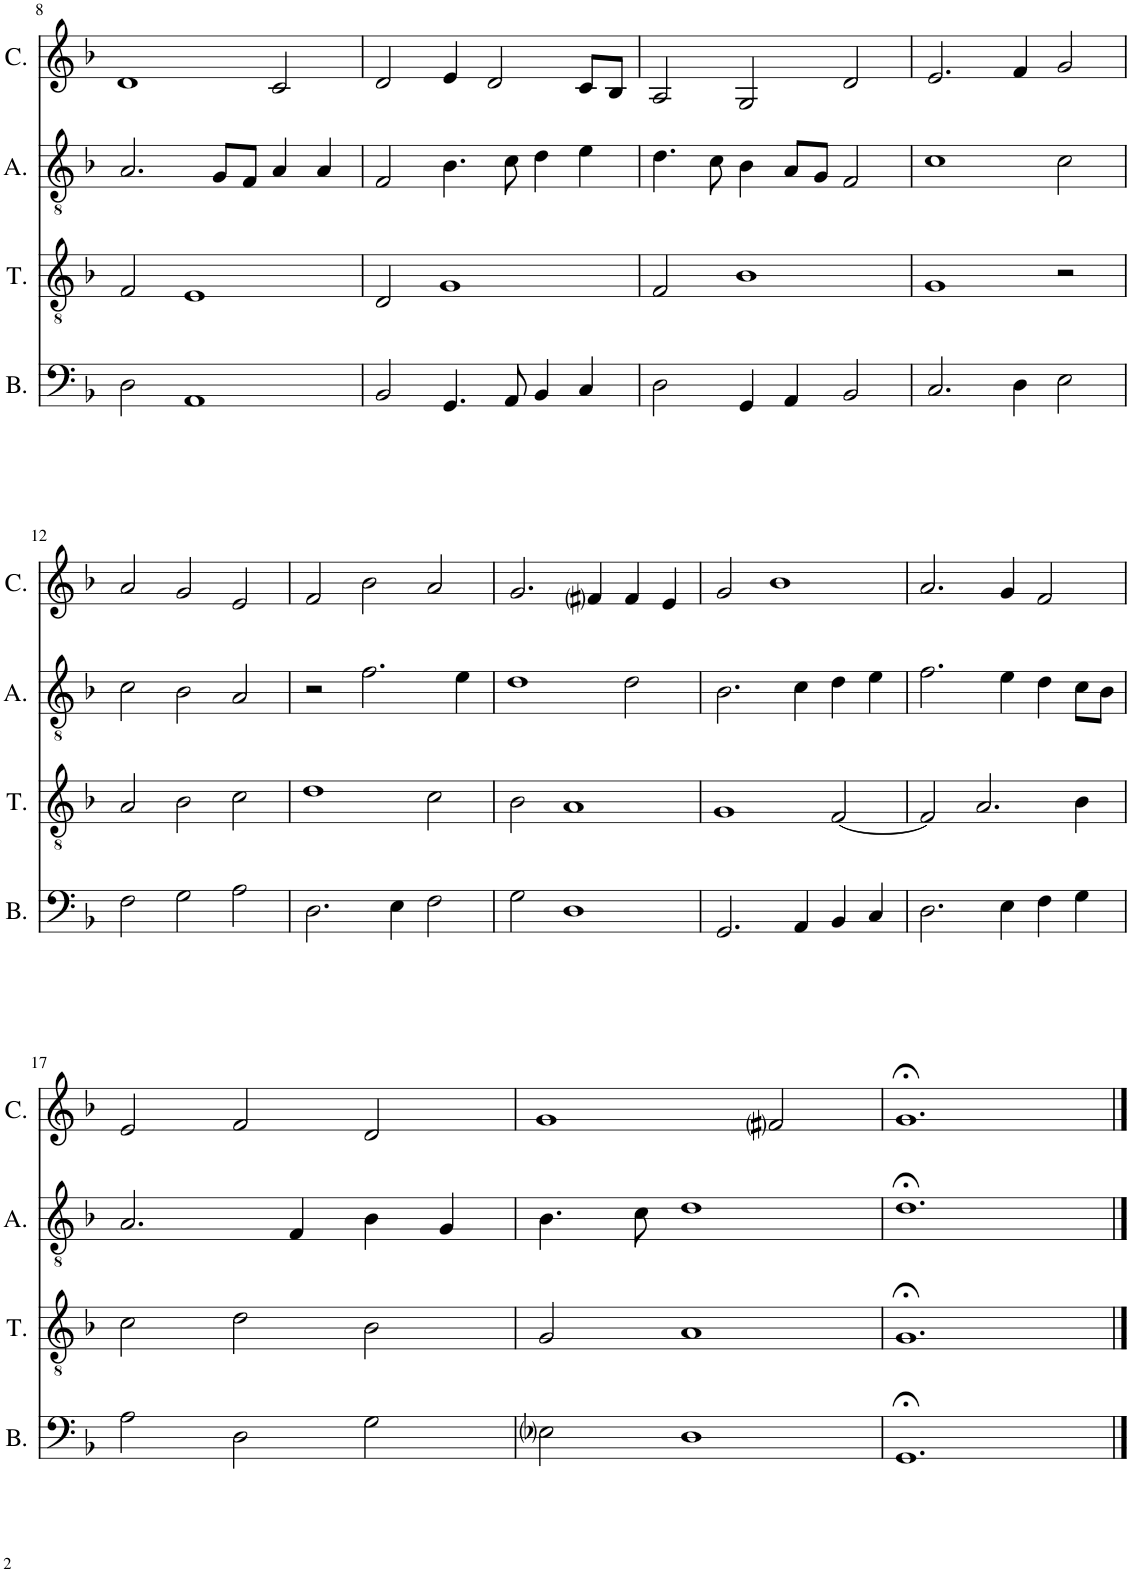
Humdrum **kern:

**kern	**kern	**kern	**kern
*part4	*part3	*part2	*part1
*staff4	*staff3	*staff2	*staff1
*I"Bassus [Hemiola Temporis]	*I"Tenor [Hemiolia prolationis]	*I"Altus [Tripla integra]	*I"Cantus [Hemiola sive Sesquialtera diminuta]
*I'B.	*I'T.	*I'A.	*I'C.
!!LO:PB:g=z
*clefF4	*clefGv2	*clefGv2	*clefG2
*k[b-]	*k[b-]	*k[b-]	*k[b-]
*M3/2	*M3/2	*M3/2	*M3/2
=8	=8	=8	=8
2D\	2F/	2.A/	1d
1AA	1E	.	.
.	.	8G/L	.
.	.	8F/J	.
.	.	4A/	2c/
.	.	4A/	.
=9	=9	=9	=9
2BB-/	2D/	2F/	2d/
4.GG/	1G	4.B-\	4e/
.	.	.	2d/
8AA/	.	8c\	.
4BB-/	.	4d\	.
4C/	.	4e\	8c/L
.	.	.	8B-/J
=10	=10	=10	=10
2D\	2F/	4.d\	2A/
.	.	8c\	.
4GG/	1B-	4B-\	2G/
4AA/	.	8A/L	.
.	.	8G/J	.
2BB-/	.	2F/	2d/
=11	=11	=11	=11
2.C/	1G	1c	2.e/
4D\	.	.	4f/
2E\	2r	2c\	2g/
!!LO:LB:g=z
=12	=12	=12	=12
2F\	2A/	2c\	2a/
2G\	2B-\	2B-\	2g/
2A\	2c\	2A/	2e/
=13	=13	=13	=13
2.D\	1d	2r	2f/
.	.	2.f\	2b-\
4E\	.	.	.
2F\	2c\	.	2a/
.	.	4e\	.
=14	=14	=14	=14
2G\	2B-\	1d	2.g/
1D	1A	.	.
.	.	.	4f#i/
.	.	2d\	4f#/
.	.	.	4e/
=15	=15	=15	=15
2.GG/	1G	2.B-\	2g/
.	.	.	1b-
4AA/	.	4c\	.
4BB-/	[2F/	4d\	.
4C/	.	4e\	.
=16	=16	=16	=16
2.D\	2F/]	2.f\	2.a/
.	2.A/	.	.
4E\	.	4e\	4g/
4F\	.	4d\	2f/
4G\	4B-\	8c\L	.
.	.	8B-\J	.
!!LO:LB:g=z
=17	=17	=17	=17
2A\	2c\	2.A/	2e/
2D\	2d\	.	2f/
.	.	4F/	.
2G\	2B-\	4B-\	2d/
.	.	4G/	.
=18	=18	=18	=18
2E-i\	2G/	4.B-\	1g
.	.	8c\	.
1D	1A	1d	.
.	.	.	2f#i/
=19	=19	=19	=19
1.GG;<	1.G;<	1.d;<	1.g;<
==	==	==	==
*-	*-	*-	*-
